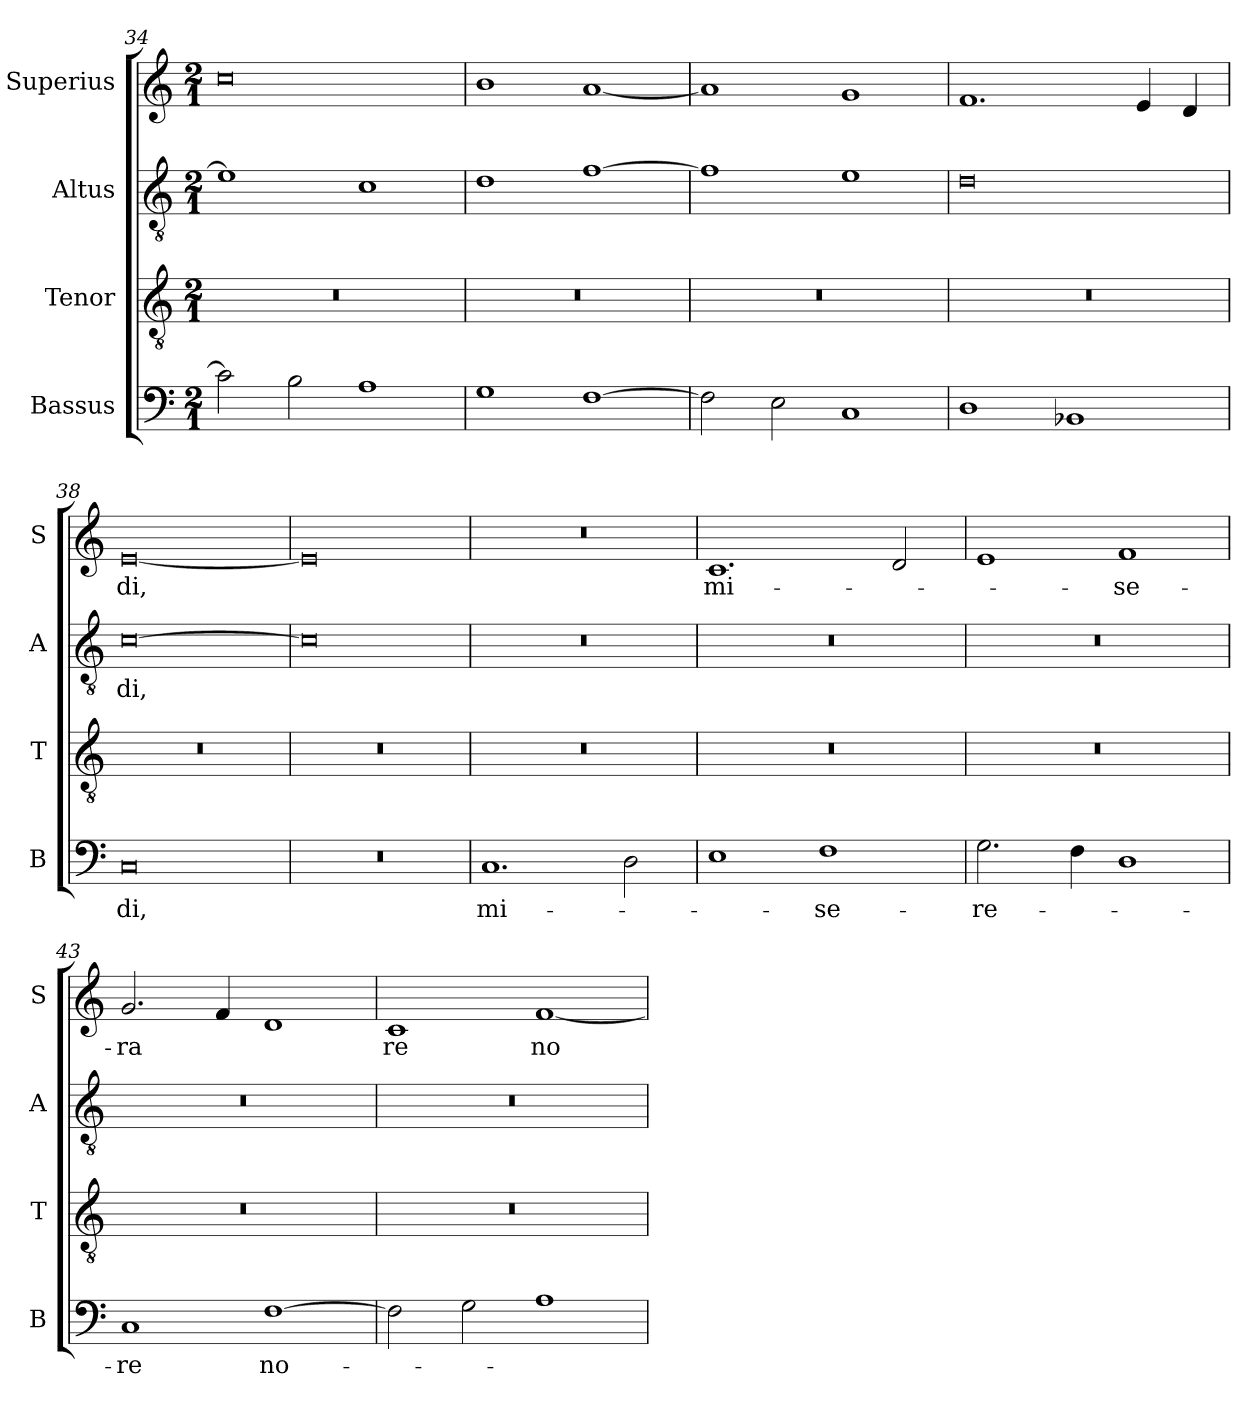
**kern	**text	**kern	**kern	**text	**kern	**text
*part4	*part4	*part3	*part2	*part2	*part1	*part1
*staff4	*staff4	*staff3	*staff2	*staff2	*staff1	*staff1
*I"Bassus	*	*I"Tenor	*I"Altus	*	*I"Superius	*
*I'B	*	*I'T	*I'A	*	*I'S	*
*clefF4	*	*clefGv2	*clefGv2	*	*clefG2	*
*k[]	*	*k[]	*k[]	*	*k[]	*
*M2/1	*	*M2/1	*M2/1	*	*M2/1	*
=34	=34	=34	=34	=34	=34	=34
2c\]	.	0r	1e]	.	0cc	.
2B\	.	.	.	.	.	.
1A	.	.	1c	.	.	.
=35	=35	=35	=35	=35	=35	=35
1G	.	0r	1d	.	1b	.
[1F	.	.	[1f	.	[1a	.
=36	=36	=36	=36	=36	=36	=36
2F\]	.	0r	1f]	.	1a]	.
2E\	.	.	.	.	.	.
1C	.	.	1e	.	1g	.
=37	=37	=37	=37	=37	=37	=37
1D	.	0r	0d	.	1.f	.
1BB-X	.	.	.	.	.	.
.	.	.	.	.	4e/	.
.	.	.	.	.	4d/	.
=38	=38	=38	=38	=38	=38	=38
0C	-di,	0r	[0c	-di,	[0e	-di,
=39	=39	=39	=39	=39	=39	=39
0r	.	0r	0c]	.	0e]	.
=40	=40	=40	=40	=40	=40	=40
1.C	mi-	0r	0r	.	0r	.
2D\	.	.	.	.	.	.
=41	=41	=41	=41	=41	=41	=41
1E	.	0r	0r	.	1.c	mi-
1F	-se-	.	.	.	.	.
.	.	.	.	.	2d/	.
=42	=42	=42	=42	=42	=42	=42
2.G\	-re-	0r	0r	.	1e	.
4F\	.	.	.	.	.	.
1D	.	.	.	.	1f	-se-
=43	=43	=43	=43	=43	=43	=43
1C	-re	0r	0r	.	2.g/	-ra
.	.	.	.	.	4f/	.
[1F	no-	.	.	.	1d	.
=44	=44	=44	=44	=44	=44	=44
2F\]	.	0r	0r	.	1c	-re
2G\	.	.	.	.	.	.
1A	.	.	.	.	[1f	no-
=	=	=	=	=	=	=
*-	*-	*-	*-	*-	*-	*-
